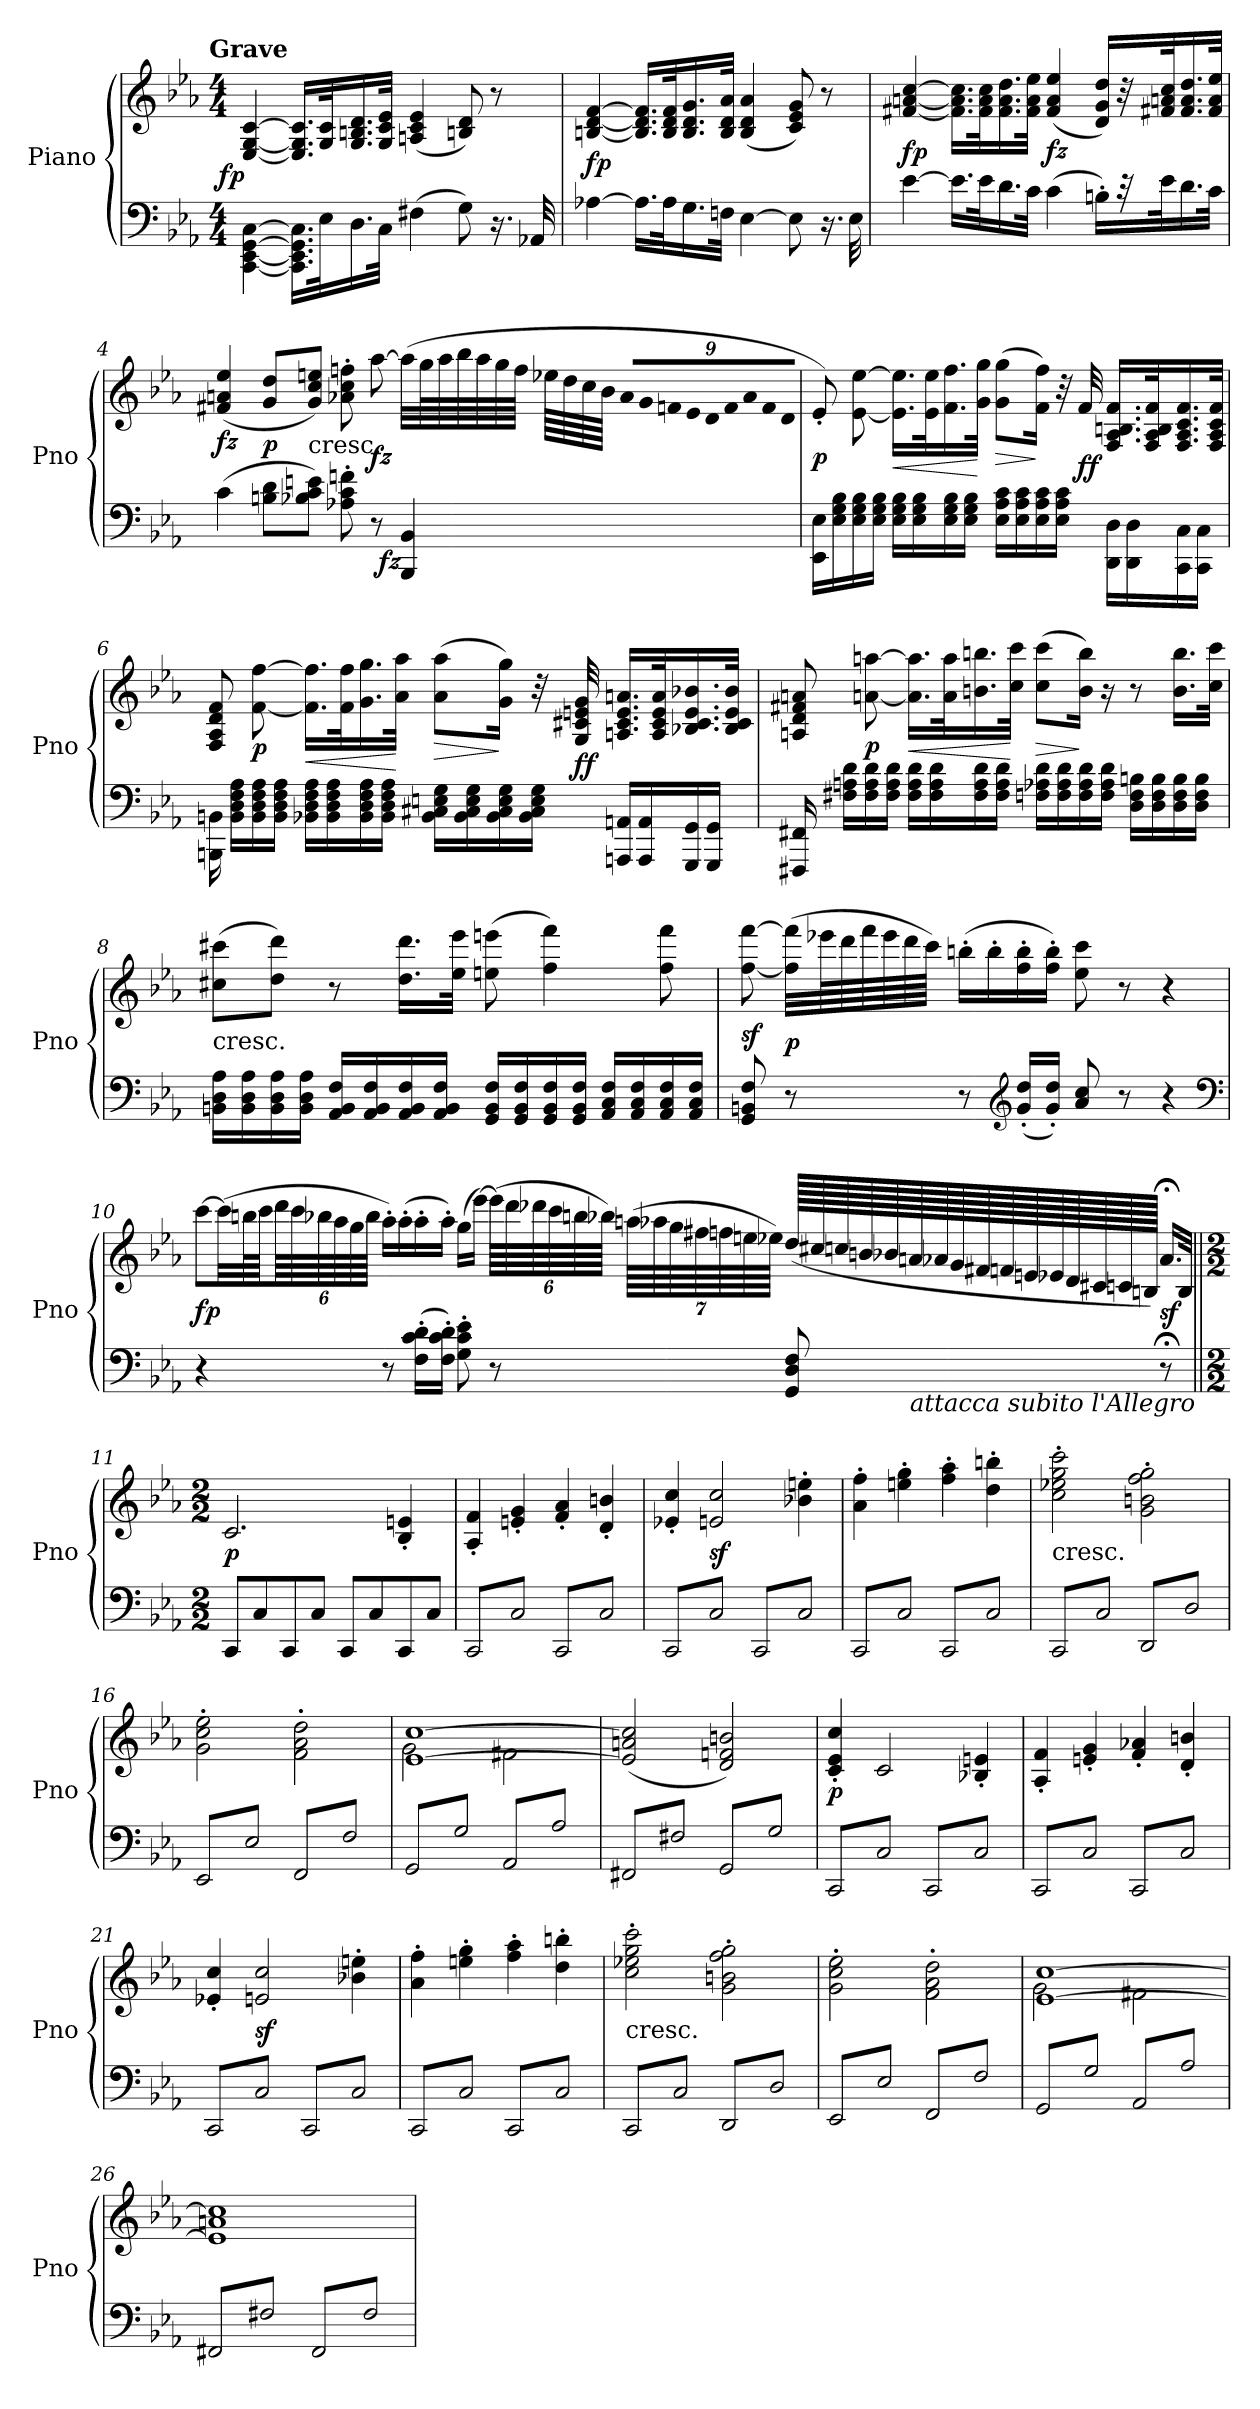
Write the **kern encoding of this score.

**kern	**kern	**dynam
*part1	*part1	*part1
*staff2	*staff1	*staff1/2
*I"Piano	*	*
*I'Pno	*	*
*clefF4	*clefG2	*
*k[b-e-a-]	*k[b-e-a-]	*
*c:	*c:	*
!!LO:TX:omd:t=Grave
*M4/4	*M4/4	*
*MM40	*MM40	*
=1	=1	=1
!	!	!LO:DY:rj
[4CC\ [4EE-\ [4GG\ [4C\	[4E-/ [4G/ [4c/	fp
16.CC]\ 16.EE-]\ 16.GG]\ 16.C]\LL	16.E-]/ 16.G]/ 16.c]/LL	.
32E-\K	32G/ 32c/K	.
16.D\	16.G/ 16.Bn/ 16.d/	.
32C\JJk	32G/ 32c/ 32e-/JJk	.
(<4F#X\	(>4An/ 4c/ 4e-/	.
8G\)	8Bn/ 8d/)	.
16.r	8r	.
32AA-X/	.	.
=2	=2	=2
[4A-X	[4Bn [4d [4f	fp
16.A-LL]	16.B] 16.d] 16.f]LL	.
32A-K	32B 32d 32fK	.
16.G	16.B 16.d 16.g	.
32FnJJk	32B 32d 32a-JJk	.
[4E-	(>4B 4d 4a-	.
8E-]	8c 8e- 8g)	.
16.r	8r	.
32E-	.	.
=3	=3	=3
[4e-	[4f#X [4an [4cc	fp
16.e-LL]	16.f#] 16.a] 16.cc]LL	.
32e-K	32f# 32a 32ccK	.
16.d	16.f# 16.a 16.dd	.
32cJJk	32f# 32a 32ee-JJk	.
(4c	(>4f#/ 4a/ 4ee-/	fz
16Bn'LL)	16d 16g 16ddLL)	.
32r	32r	.
32e-K	32f#X 32an 32ccK	.
16.d	16.f# 16.a 16.dd	.
32cJJk	32f# 32a 32ee-JJk	.
=4	=4	=4
(4c	(4f#X/ 4an/ 4ee-/	fz
8Bn 8dL	8g/ 8dd/L	p
!	!LO:TX:c:t=cresc.	!
8B-X 8c 8enJ)	8g/ 8cc/ 8een/J)	.
8A-X' 8c' 8fn'	8a-X' 8cc' 8ffn'	.
8r	[8aa-	fz
!	!	!LO:DY:b=2:rj
4BBB- 4BB-	(32aa-LLL]	fz
*	*Xtuplet	*
.	96ggL	.
.	96aa-	.
.	96bb-	.
.	96aa-	.
.	96gg	.
.	96ffJJJJ	.
.	64ee-XLLLL	.
.	64dd	.
.	64cc	.
.	64b-JJJJ	.
*	*tuplet	*
!	!LO:N:vis=128	!
.	96a-LLLLL	.
!	!LO:N:vis=128	!
.	96g	.
!	!LO:N:vis=128	!
.	96fn	.
!	!LO:N:vis=128	!
.	96e-	.
!	!LO:N:vis=128	!
.	96d	.
!	!LO:N:vis=128	!
.	96f	.
!	!LO:N:vis=128	!
.	96a-	.
!	!LO:N:vis=128	!
.	96f	.
!	!LO:N:vis=128	!
.	96dJJJJJ	.
=5	=5	=5
16EE-\ 16E-\LL	8e-')	p
16E-\ 16G\ 16B-\	.	.
16E-\ 16G\ 16B-\	[8e-\ [8ee-\	.
16E-\ 16G\ 16B-\JJ	.	.
16E- 16G 16B-LL	16.e-] 16.ee-]LL	<
16E- 16G 16B-	.	.
.	32e- 32ee-K	.
16E- 16G 16B-	16.f 16.ff	.
16E- 16G 16B-JJ	.	.
.	32g 32ggJJk	[
16E- 16A- 16cLL	(8g 8ggL	>
16E- 16A- 16c	.	.
16E- 16A- 16c	16f 16ffJk)	]
16E- 16A- 16cJJ	32r	.
.	32f	ff
16DD\ 16D\LL	16.F/ 16.A-/ 16.Bn/ 16.f/LL	.
16DD\ 16D\	.	.
.	32F/ 32A-/ 32B/ 32f/K	.
16CC\ 16C\	16.F/ 16.A-/ 16.c/ 16.f/	.
16CC\ 16C\JJ	.	.
.	32F/ 32A-/ 32c/ 32f/JJk	.
=6	=6	=6
16BBBn\ 16BBn\	8F/ 8A-/ 8d/ 8f/	.
16BB\ 16D\ 16F\ 16A-\LL	.	.
16BB 16D 16F 16A-	[8f [8ff	p
16BB 16D 16F 16A-JJ	.	.
16BB-X 16D 16F 16A-LL	16.f] 16.ff]LL	<
16BB- 16D 16F 16A-	.	.
.	32f 32ffK	.
16BB- 16D 16F 16A-	16.g 16.gg	.
16BB- 16D 16F 16A-JJ	.	.
.	32a- 32aa-JJk	[
16BB- 16C#X 16En 16GLL	(8a- 8aa-L	>
16BB- 16C# 16E 16G	.	.
16BB- 16C# 16E 16G	16g 16ggJk)	]
16BB- 16C# 16E 16GJJ	32r	.
.	32G 32c#X 32en 32g	ff
16AAAn/ 16AAn/LL	16.An 16.c# 16.e 16.anLL	.
16AAA/ 16AA/	.	.
.	32A 32c# 32e 32aK	.
16GGG/ 16GG/	16.B-X 16.c# 16.e 16.b-X	.
16GGG/ 16GG/JJ	.	.
.	32B- 32c# 32e 32b-JJk	.
=7	=7	=7
16FFF#X 16FF#X	8An 8d 8f#X 8an	.
16F#X 16An 16dLL	.	.
16F# 16A 16d	[8an [8aan	p
16F# 16A 16dJJ	.	.
16F# 16A 16dLL	16.a] 16.aa]LL	<
16F# 16A 16d	.	.
.	32a 32aaK	.
16F# 16A 16d	16.bn 16.bbn	.
16F# 16A 16dJJ	.	.
.	32cc 32cccJJk	[
16Fn 16A-X 16dLL	(8cc 8cccL	>
16F 16A- 16d	.	.
16F 16A- 16d	16b 16bbJk)	]
16F 16A- 16dJJ	16r	.
16D 16F 16BnLL	8r	.
16D 16F 16B	.	.
16D 16F 16B	16.b 16.bbLL	.
16D 16F 16BJJ	.	.
.	32cc 32cccJJk	.
=8	=8	=8
!	!LO:TX:c:t=cresc.	!
16BBn 16D 16A-LL	(8cc#X 8ccc#XL	.
16BB 16D 16A-	.	.
16BB 16D 16A-	8dd 8dddJ)	.
16BB 16D 16A-JJ	.	.
16AA- 16BB 16FLL	8r	.
16AA- 16BB 16F	.	.
16AA- 16BB 16F	16.dd 16.dddLL	.
16AA- 16BB 16FJJ	.	.
.	32ee- 32eee-JJk	.
16GG 16BB 16FLL	(8een 8eeen	.
16GG 16BB 16F	.	.
16GG 16BB 16F	4ff 4fff)	.
16GG 16BB 16FJJ	.	.
16AA- 16C 16FLL	.	.
16AA- 16C 16F	.	.
16AA- 16C 16F	8ff 8fff	.
16AA- 16C 16FJJ	.	.
=9	=9	=9
8GG 8BBn 8F	[8ff [8fff	sf
8r	(32ff] 32fff]LLL	p
.	64eee-XL	.
.	64ddd	.
.	64fff	.
.	64eee-	.
.	64ddd	.
.	64cccJJJJ)	.
8r	(16bbn'LL	.
.	16bb'	.
*clefG2	*	*
(16g'/ 16dd'/LL	16ff' 16bb'	.
16g'/ 16dd'/JJ)	16ff' 16bb'JJ)	.
8a-/ 8cc/	8ee- 8ccc	.
8r	8r	.
4r	4r	.
*clefF4	*	*
=10	=10	=10
4r	[8cccL	fp
.	(32cccLL]	.
.	64bbnL	.
.	64cccJJJ	.
.	96dddLLL	.
.	96ccc	.
.	96bb-X	.
.	96aa-	.
.	96gg	.
.	96bb-JJJJ	.
8r	16aa-'LL)	.
.	(16aa-'	.
(16F' 16c' 16d'LL	16aa-'	.
16F' 16c' 16d'JJ)	16aa-'JJ)	.
8G' 8c' 8e-'	(16ggLL	.
.	[16eee-JJ)	.
8r	(96eee-LLLL]	.
.	96ddd	.
.	96ddd-X	.
.	96ccc	.
.	96bbn	.
.	96bb-XJJJJ)	.
.	(112aanLLLL	.
.	112aa-X	.
.	112gg	.
.	112ff#X	.
.	112ffn	.
.	112een	.
.	112ee-XJJJJ)	.
8GG 8D 8F	(128ddLLLLL	.
.	128cc#X	.
.	128ccn	.
.	128bn	.
.	128b-X	.
.	128an	.
.	128a-X	.
.	128g	.
.	128f#X	.
.	128fn	.
.	128en	.
.	128e-X	.
.	128d	.
.	128c#X	.
.	128cn	.
.	128BnJJJJJ)	.
8r;<	16.a-;<LL	sf
.	32BJJk	.
!LO:TX:b:i:rj:t=attacca subito l'Allegro	!	!
=11||	=11||	=11||
*M2/2	*M2/2	*
*	*MM320	*
8CCL	2.c	p
8C	.	.
8CC	.	.
8CJ	.	.
8CCL	.	.
8C	.	.
8CC	4B-' 4en'	.
8CJ	.	.
=12	=12	=12
*tremolo	*	*
8CCL	4A-' 4f'	.
8C	.	.
8CC	4en' 4g'	.
8CJ	.	.
8CCL	4f' 4a-'	.
8C	.	.
8CC	4d' 4bn'	.
8CJ	.	.
=13	=13	=13
8CCL	4e-X' 4cc'	.
8C	.	.
8CC	2en 2cc	sf
8CJ	.	.
8CCL	.	.
8C	.	.
8CC	4b-X' 4een'	.
8CJ	.	.
=14	=14	=14
8CCL	4a-' 4ff'	.
8C	.	.
8CC	4een' 4gg'	.
8CJ	.	.
8CCL	4ff' 4aa-'	.
8C	.	.
8CC	4dd' 4bbn'	.
8CJ	.	.
=15	=15	=15
!	!LO:TX:c:t=cresc.	!
8CCL	2cc' 2ee-X' 2gg' 2ccc'	.
8C	.	.
8CC	.	.
8CJ	.	.
8DDL	2g' 2bn' 2ff' 2gg'	.
8D	.	.
8DD	.	.
8DJ	.	.
=16	=16	=16
8EE-L	2g' 2cc' 2ee-'	.
8E-	.	.
8EE-	.	.
8E-J	.	.
8FFL	2f'\ 2a-'\ 2dd'\	.
8F	.	.
8FF	.	.
8FJ	.	.
=17	=17	=17
*	*^	*
8GGL	[1e- [1cc	2g	.
8G	.	.	.
8GG	.	.	.
8GJ	.	.	.
8AA-/L	.	2f#X	.
8A-/	.	.	.
8AA-/	.	.	.
8A-/J	.	.	.
*	*v	*v	*
=18	=18	=18
8FF#XL	(>2e-] 2an 2cc]	.
8F#	.	.
8FF#X	.	.
8F#J	.	.
8GGL	2d 2fn 2bn)	.
8G	.	.
8GG	.	.
8GJ	.	.
=19	=19	=19
8CCL	4c' 4e-' 4cc'	p
8C	.	.
8CC	2c	.
8CJ	.	.
8CCL	.	.
8C	.	.
8CC	4B-X' 4en'	.
8CJ	.	.
=20	=20	=20
8CCL	4A-' 4f'	.
8C	.	.
8CC	4en' 4g'	.
8CJ	.	.
8CCL	4f' 4a-X'	.
8C	.	.
8CC	4d' 4bn'	.
8CJ	.	.
=21	=21	=21
8CCL	4e-X' 4cc'	.
8C	.	.
8CC	2en 2cc	sf
8CJ	.	.
8CCL	.	.
8C	.	.
8CC	4b-X' 4een'	.
8CJ	.	.
=22	=22	=22
8CCL	4a-' 4ff'	.
8C	.	.
8CC	4een' 4gg'	.
8CJ	.	.
8CCL	4ff' 4aa-'	.
8C	.	.
8CC	4dd' 4bbn'	.
8CJ	.	.
=23	=23	=23
!	!LO:TX:c:t=cresc.	!
8CCL	2cc' 2ee-X' 2gg' 2ccc'	.
8C	.	.
8CC	.	.
8CJ	.	.
8DDL	2g' 2bn' 2ff' 2gg'	.
8D	.	.
8DD	.	.
8DJ	.	.
=24	=24	=24
8EE-L	2g' 2cc' 2ee-'	.
8E-	.	.
8EE-	.	.
8E-J	.	.
8FFL	2f'\ 2a-'\ 2dd'\	.
8F	.	.
8FF	.	.
8FJ	.	.
=25	=25	=25
*	*^	*
8GGL	[1e- [1cc	2g	.
8G	.	.	.
8GG	.	.	.
8GJ	.	.	.
8AA-/L	.	2f#X	.
8A-/	.	.	.
8AA-/	.	.	.
8A-/J	.	.	.
*	*v	*v	*
=26	=26	=26
8FF#XL	1e-] 1an 1cc]	.
8F#X	.	.
8FF#X	.	.
8F#XJ	.	.
8FF#L	.	.
8F#	.	.
8FF#	.	.
8F#J	.	.
*Xtremolo	*	*
.	.	.
.	.	.
=	=	=
*-	*-	*-
